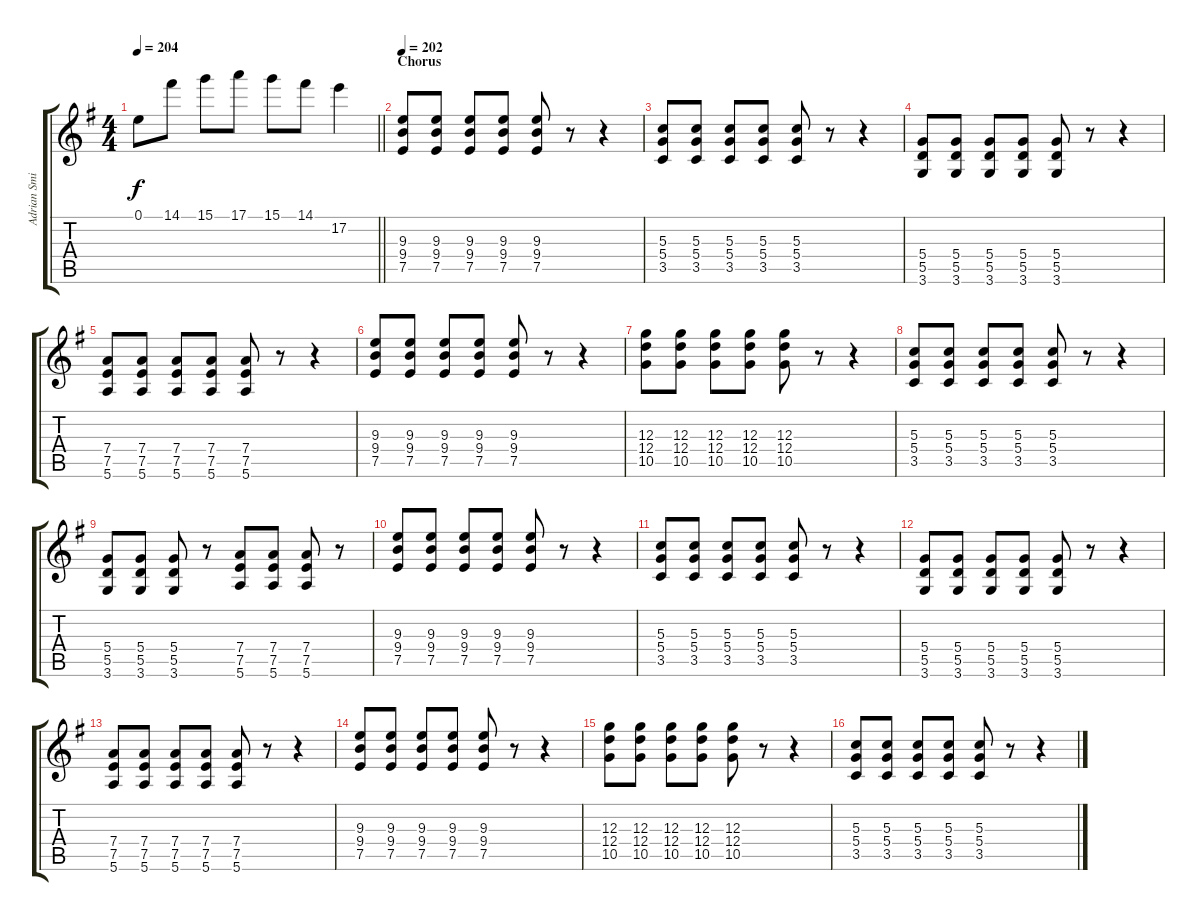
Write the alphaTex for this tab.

\track ("Adrian Smith (Guitar)" "Adrian Smi") {instrument distortionguitar}
\staff {score tabs}
\tuning (E4 B3 G3 D3 A2 E2) {hide}
\ts (4 4)
\tempo 204
\clef g2
\barLineRight lightlight
\ks eminor
0.1.8{dy f} 14.1.8 15.1.8 17.1.8 15.1.8 14.1.8 17.2.4 |
\section ("" "Chorus")
\tempo 202
(9.3 9.4 7.5).8{volume 10} (9.3 9.4 7.5).8 (9.3 9.4 7.5).8 (9.3 9.4 7.5).8 (9.3 9.4 7.5).8 r.8 r.4 |
(5.3 5.4 3.5).8 (5.3 5.4 3.5).8 (5.3 5.4 3.5).8 (5.3 5.4 3.5).8 (5.3 5.4 3.5).8 r.8 r.4 |
(5.4 5.5 3.6).8 (5.4 5.5 3.6).8 (5.4 5.5 3.6).8 (5.4 5.5 3.6).8 (5.4 5.5 3.6).8 r.8 r.4 |
(7.4 7.5 5.6).8 (7.4 7.5 5.6).8 (7.4 7.5 5.6).8 (7.4 7.5 5.6).8 (7.4 7.5 5.6).8 r.8 r.4 |
(9.3 9.4 7.5).8 (9.3 9.4 7.5).8 (9.3 9.4 7.5).8 (9.3 9.4 7.5).8 (9.3 9.4 7.5).8 r.8 r.4 |
(12.3 12.4 10.5).8 (12.3 12.4 10.5).8 (12.3 12.4 10.5).8 (12.3 12.4 10.5).8 (12.3 12.4 10.5).8 r.8 r.4 |
(5.3 5.4 3.5).8 (5.3 5.4 3.5).8 (5.3 5.4 3.5).8 (5.3 5.4 3.5).8 (5.3 5.4 3.5).8 r.8 r.4 |
(5.4 5.5 3.6).8 (5.4 5.5 3.6).8 (5.4 5.5 3.6).8 r.8 (7.4 7.5 5.6).8 (7.4 7.5 5.6).8 (7.4 7.5 5.6).8 r.8 |
(9.3 9.4 7.5).8 (9.3 9.4 7.5).8 (9.3 9.4 7.5).8 (9.3 9.4 7.5).8 (9.3 9.4 7.5).8 r.8 r.4 |
(5.3 5.4 3.5).8 (5.3 5.4 3.5).8 (5.3 5.4 3.5).8 (5.3 5.4 3.5).8 (5.3 5.4 3.5).8 r.8 r.4 |
(5.4 5.5 3.6).8 (5.4 5.5 3.6).8 (5.4 5.5 3.6).8 (5.4 5.5 3.6).8 (5.4 5.5 3.6).8 r.8 r.4 |
(7.4 7.5 5.6).8 (7.4 7.5 5.6).8 (7.4 7.5 5.6).8 (7.4 7.5 5.6).8 (7.4 7.5 5.6).8 r.8 r.4 |
(9.3 9.4 7.5).8 (9.3 9.4 7.5).8 (9.3 9.4 7.5).8 (9.3 9.4 7.5).8 (9.3 9.4 7.5).8 r.8 r.4 |
(12.3 12.4 10.5).8 (12.3 12.4 10.5).8 (12.3 12.4 10.5).8 (12.3 12.4 10.5).8 (12.3 12.4 10.5).8 r.8 r.4 |
(5.3 5.4 3.5).8 (5.3 5.4 3.5).8 (5.3 5.4 3.5).8 (5.3 5.4 3.5).8 (5.3 5.4 3.5).8 r.8 r.4
